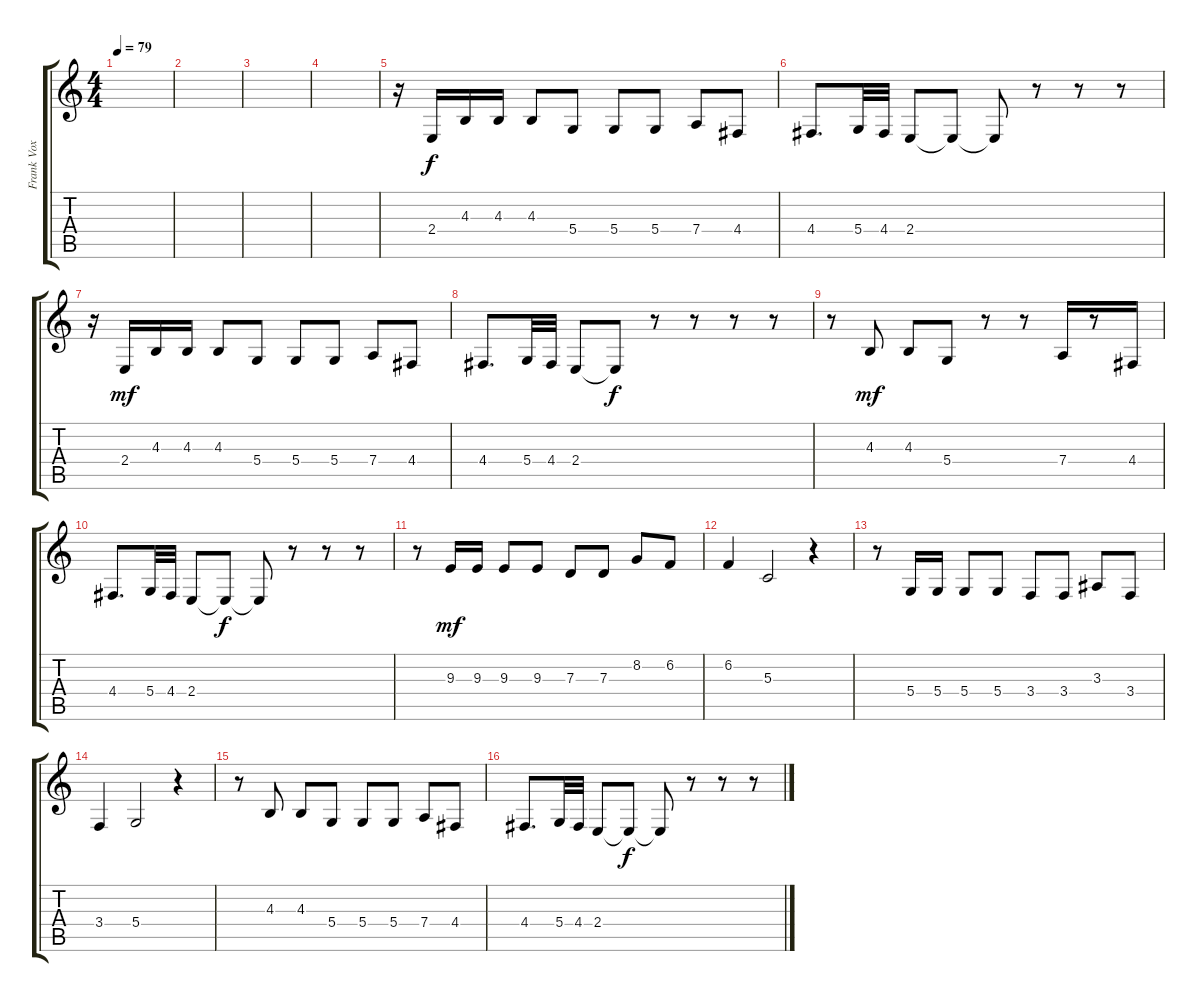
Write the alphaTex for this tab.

\track ("Frank Vox" "Frank Vox") {instrument lead6voice}
\staff {score tabs}
\tuning (E4 B3 G3 D3 A2 E2) {hide}
\ts (4 4)
\tempo 79
\clef g2
\ks c
|
|
|
|
r.16 2.4.16 4.3.16 4.3.16 4.3.8 5.4.8 5.4.8 5.4.8 7.4.8 4.4.8 |
4.4.8{d} 5.4.32 4.4.32 2.4.8 2.4{t}.8{dy f} 2.4{t}.8 r.8 r.8 r.8 |
r.16 2.4.16{dy mf} 4.3.16 4.3.16 4.3.8 5.4.8 5.4.8 5.4.8 7.4.8 4.4.8 |
4.4.8{d} 5.4.32 4.4.32 2.4.8 2.4{t}.8{dy f} r.8 r.8 r.8 r.8 |
r.8 4.3.8{dy mf} 4.3.8 5.4.8 r.8 r.8 7.4.16 r.8 4.4.16 |
4.4.8{d} 5.4.32 4.4.32 2.4.8 2.4{t}.8{dy f} 2.4{t}.8 r.8 r.8 r.8 |
r.8 9.3.16{dy mf} 9.3.16 9.3.8 9.3.8 7.3.8 7.3.8 8.2.8 6.2.8 |
6.2.4 5.3.2 r.4 |
r.8 5.4.16 5.4.16 5.4.8 5.4.8 3.4.8 3.4.8 3.3.8 3.4.8 |
3.4.4 5.4.2 r.4 |
r.8 4.3.8 4.3.8 5.4.8 5.4.8 5.4.8 7.4.8 4.4.8 |
4.4.8{d} 5.4.32 4.4.32 2.4.8 2.4{t}.8{dy f} 2.4{t}.8 r.8 r.8 r.8
